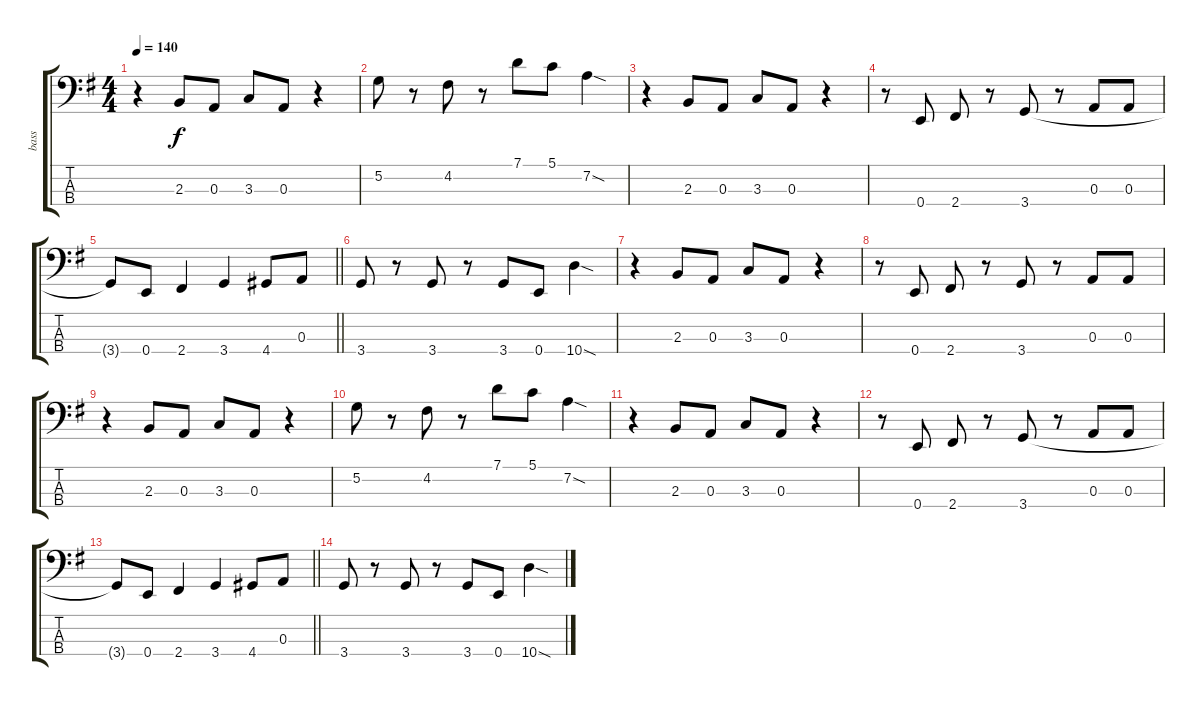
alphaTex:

\track ("bass" "bass") {instrument electricbasspick}
\staff {score tabs}
\tuning (G2 D2 A1 E1) {hide}
\ts (4 4)
\tempo 140
\clef f4
\ks g
r.4{dy f} 2.3.8 0.3.8 3.3.8 0.3.8 r.4 |
5.2.8 r.8 4.2.8 r.8 7.1.8 5.1.8 7.2{sod}.4 |
r.4 2.3.8 0.3.8 3.3.8 0.3.8 r.4 |
r.8 0.4.8 2.4.8 r.8 3.4.8 r.8 0.3.8 0.3.8 |
\barLineRight lightlight
3.4{t}.8 0.4.8 2.4.4 3.4.4 4.4.8 0.3.8 |
3.4.8 r.8 3.4.8 r.8 3.4.8 0.4.8 10.4{sod}.4 |
r.4 2.3.8 0.3.8 3.3.8 0.3.8 r.4 |
r.8 0.4.8 2.4.8 r.8 3.4.8 r.8 0.3.8 0.3.8 |
r.4 2.3.8 0.3.8 3.3.8 0.3.8 r.4 |
5.2.8 r.8 4.2.8 r.8 7.1.8 5.1.8 7.2{sod}.4 |
r.4 2.3.8 0.3.8 3.3.8 0.3.8 r.4 |
r.8 0.4.8 2.4.8 r.8 3.4.8 r.8 0.3.8 0.3.8 |
\barLineRight lightlight
3.4{t}.8 0.4.8 2.4.4 3.4.4 4.4.8 0.3.8 |
3.4.8 r.8 3.4.8 r.8 3.4.8 0.4.8 10.4{sod}.4
